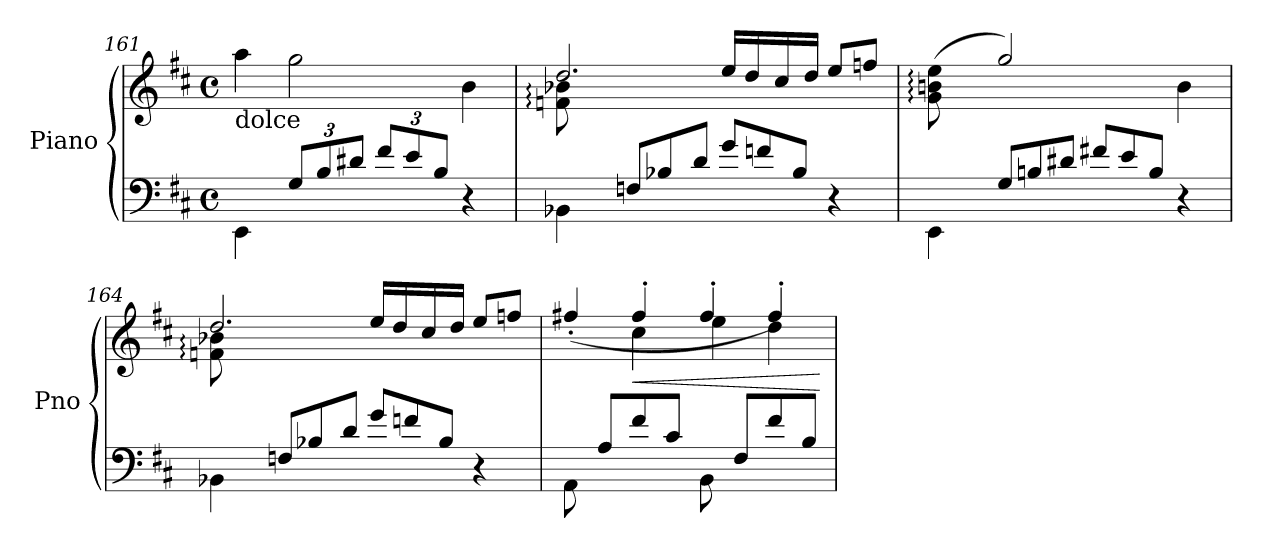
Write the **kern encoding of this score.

**kern	**kern	**dynam
*part1	*part1	*part1
*staff2	*staff1	*staff1/2
*I"Piano	*	*
*I'Pno	*	*
*clefF4	*clefG2	*
*k[f#c#]	*k[f#c#]	*
*M4/4	*M4/4	*
*met(c)	*met(c)	*
=161	=161	=161
!	!LO:TX:b:t=dolce	!
4EE\	4aa\	.
*Xbrackettup	*	*
12G/L	2gg\	.
12B/	.	.
12d#X/J	.	.
12f#/L	.	.
12e/	.	.
12B/J	.	.
4r	4b\	.
=162	=162	=162
*	*^	*
4BB-X\	8fn\: 8b-X\: [8dd\yy:	2.dd/	.
.	8ddyy_	.	.
*Xtuplet	*	*	*
12Fn/L	8ddyy_	.	.
12B-X/	.	.	.
.	8ddyy]	.	.
12d/J	.	.	.
12g/L	16ee/LL	.	.
.	16dd/	.	.
12fn/	.	.	.
.	16cc#/	.	.
12B-/J	.	.	.
.	16dd/JJ	.	.
4r	8ee/L	4ryy	.
.	8ffn/J	.	.
*	*v	*v	*
=163	=163	=163
4EE\	(8g\: 8bn\: 8ee\: [8aa\yy:	.
.	8aayy]	.
12G/L	2gg/)	.
12Bn/	.	.
12d#X/J	.	.
12f#X/L	.	.
12e/	.	.
12B/J	.	.
4r	4b\	.
!!LO:LB:g=z
=164	=164	=164
*	*^	*
4BB-X\	8fn\: 8b-X\: [8dd\yy:	2.dd/	.
.	8ddyy_	.	.
12Fn/L	8ddyy_	.	.
12B-X/	.	.	.
.	8ddyy]	.	.
12d/J	.	.	.
12g/L	16ee/LL	.	.
.	16dd/	.	.
12fn/	.	.	.
.	16cc#/	.	.
12B-/J	.	.	.
.	16dd/JJ	.	.
4r	8ee/L	4ryy	.
.	8ffn/J	.	.
=165	=165	=165	=165
8AA\	(4ff#X'/	4ryy	.
8A/L	.	.	.
!	!	!	!LO:HP:b
8f#/	4ff#'/	4cc#\	<
8c#/J	.	.	.
8BB\	4ff#'/	4ee\	.
8F#/L	.	.	.
8f#/	4ff#'/)	4dd\	.
8B/J	.	.	.
*	*v	*v	*
.	.	[
=	=	=
*-	*-	*-
